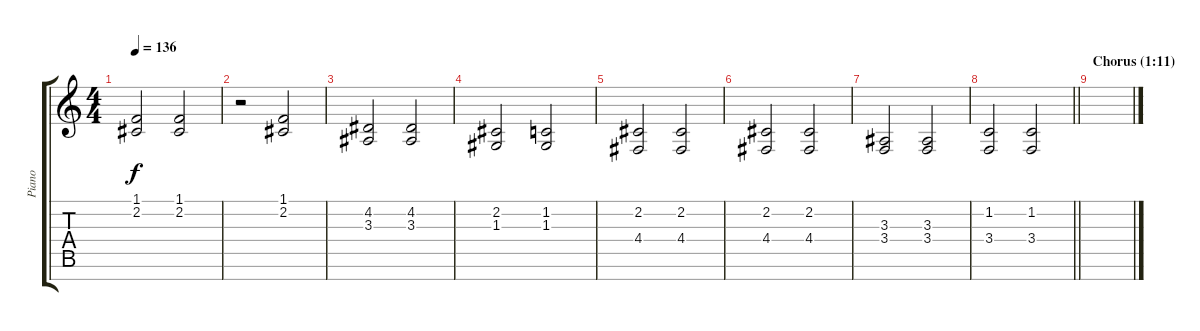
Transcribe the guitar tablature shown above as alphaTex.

\track ("Piano" "Piano") {instrument acousticgrandpiano}
\staff {score tabs}
\tuning (E4 B3 G3 D3 A2 E2 B1) {hide}
\ts (4 4)
\tempo 136
\clef g2
\ks c
(1.1 2.2).2{dy f} (1.1 2.2).2 |
r.2 (1.1 2.2).2 |
(4.2 3.3).2 (4.2 3.3).2 |
(2.2 1.3).2 (1.2 1.3).2 |
(2.2 4.4).2 (2.2 4.4).2 |
(2.2 4.4).2 (2.2 4.4).2 |
(3.3 3.4).2 (3.3 3.4).2 |
\barLineRight lightlight
(1.2 3.4).2 (1.2 3.4).2 |
\section ("" "Chorus (1:11)")
